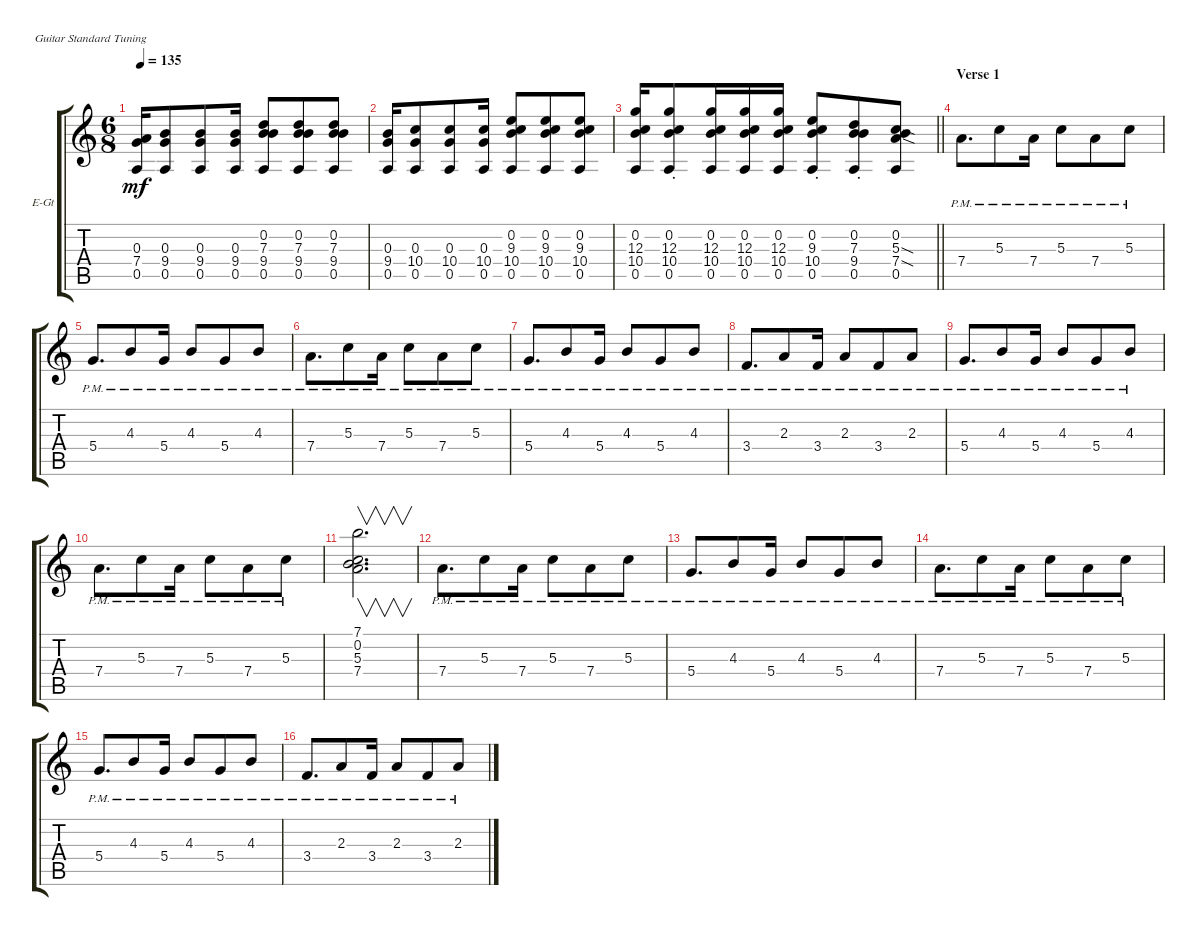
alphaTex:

\bracketExtendMode groupsimilarinstruments
\firstSystemTrackNameOrientation horizontal
\otherSystemsTrackNameOrientation horizontal
\track ("guitar drive (Artur Potemkin)" "E-Gt") {instrument electricguitarclean}
\staff {score tabs}
\tuning (E4 B3 G3 D3 A2 E2)
\ts (6 8)
\tempo 135
\clef g2
\scale
0.333333
\ks aminor
(0.3 7.4 0.5).16{dy mf} (0.3 9.4 0.5).8 (0.3 9.4 0.5).8 (0.3 9.4 0.5).16 (0.2 7.3 9.4 0.5).8 (0.2 7.3 9.4 0.5).8 (0.2 7.3 9.4 0.5).8 |
\scale
0.333333 (0.3 9.4 0.5).16 (0.3 10.4 0.5).8 (0.3 10.4 0.5).8 (0.3 10.4 0.5).16 (0.2 9.3 10.4 0.5).8 (0.2 9.3 10.4 0.5).8 (0.2 9.3 10.4 0.5).8 |
\scale
0.333333
\barLineRight lightlight
(0.2 12.3 10.4 0.5).16 (0.2{st} 12.3{st} 10.4{st} 0.5{st}).8 (0.2 12.3 10.4 0.5).16 (0.2 12.3 10.4 0.5).16 (0.2 12.3 10.4 0.5).16 (0.2{st} 9.3{st} 10.4{st} 0.5{st}).8 (0.2{st} 7.3{st} 9.4{st} 0.5{st}).8 (0.2 5.3{sod} 7.4{sod} 0.5).8 |
\section ("" "Verse 1")
\scale
0.333333 7.4{pm}.8{d} 5.3{pm}.8 7.4{pm}.16 5.3{pm}.8 7.4{pm}.8 5.3{pm}.8 |
\scale
0.333333 5.4{pm}.8{d} 4.3{pm}.8 5.4{pm}.16 4.3{pm}.8 5.4{pm}.8 4.3{pm}.8 |
\scale
0.333333 7.4{pm}.8{d} 5.3{pm}.8 7.4{pm}.16 5.3{pm}.8 7.4{pm}.8 5.3{pm}.8 |
\scale
0.333333 5.4{pm}.8{d} 4.3{pm}.8 5.4{pm}.16 4.3{pm}.8 5.4{pm}.8 4.3{pm}.8 |
\scale
0.333333 3.4{pm}.8{d} 2.3{pm}.8 3.4{pm}.16 2.3{pm}.8 3.4{pm}.8 2.3{pm}.8 |
\scale
0.333333 5.4{pm}.8{d} 4.3{pm}.8 5.4{pm}.16 4.3{pm}.8 5.4{pm}.8 4.3{pm}.8 |
\scale
0.333333 7.4{pm}.8{d} 5.3{pm}.8 7.4{pm}.16 5.3{pm}.8 7.4{pm}.8 5.3{pm}.8 |
\scale
0.333333 (0.2 7.1 7.4 5.3).2{v d} |
\scale
0.333333 7.4{pm}.8{d} 5.3{pm}.8 7.4{pm}.16 5.3{pm}.8 7.4{pm}.8 5.3{pm}.8 |
\scale
0.333333 5.4{pm}.8{d} 4.3{pm}.8 5.4{pm}.16 4.3{pm}.8 5.4{pm}.8 4.3{pm}.8 |
\scale
0.333333 7.4{pm}.8{d} 5.3{pm}.8 7.4{pm}.16 5.3{pm}.8 7.4{pm}.8 5.3{pm}.8 |
\scale
0.333333 5.4{pm}.8{d} 4.3{pm}.8 5.4{pm}.16 4.3{pm}.8 5.4{pm}.8 4.3{pm}.8 |
\scale
0.333333 3.4{pm}.8{d} 2.3{pm}.8 3.4{pm}.16 2.3{pm}.8 3.4{pm}.8 2.3{pm}.8
